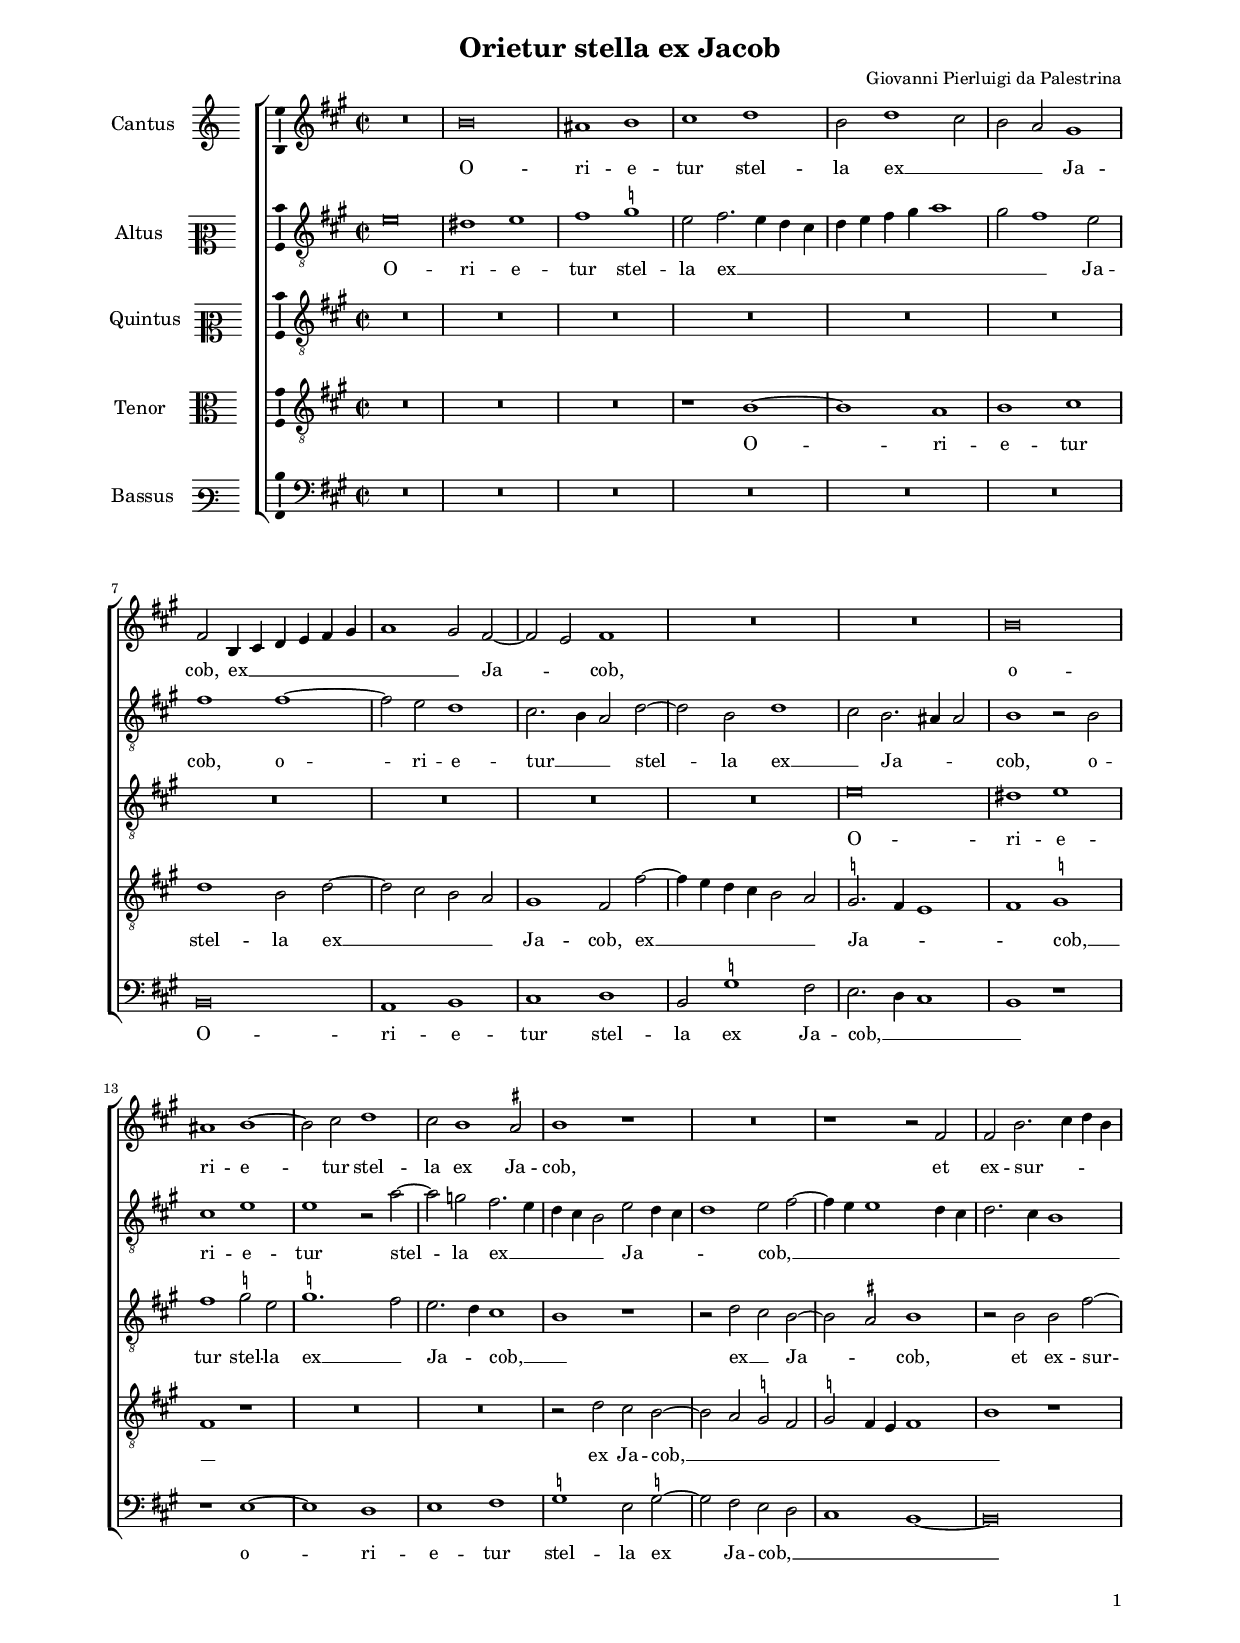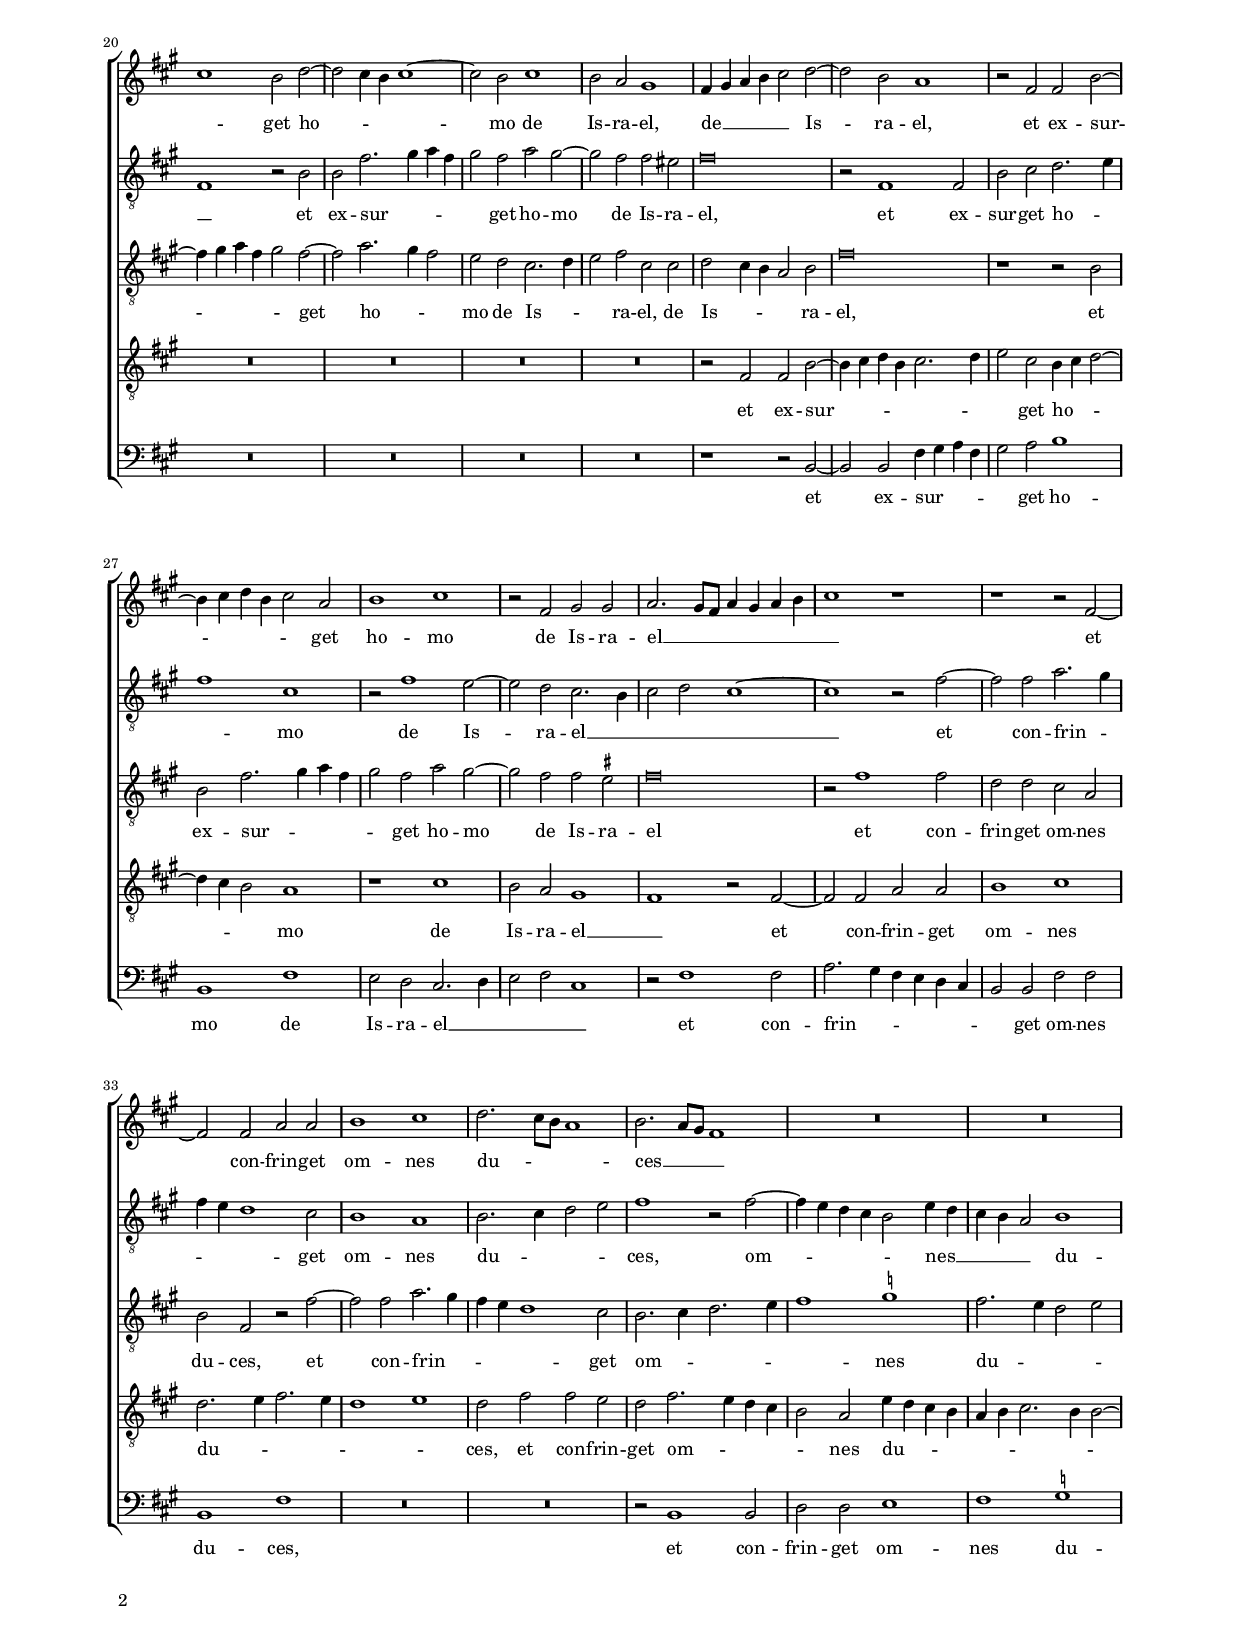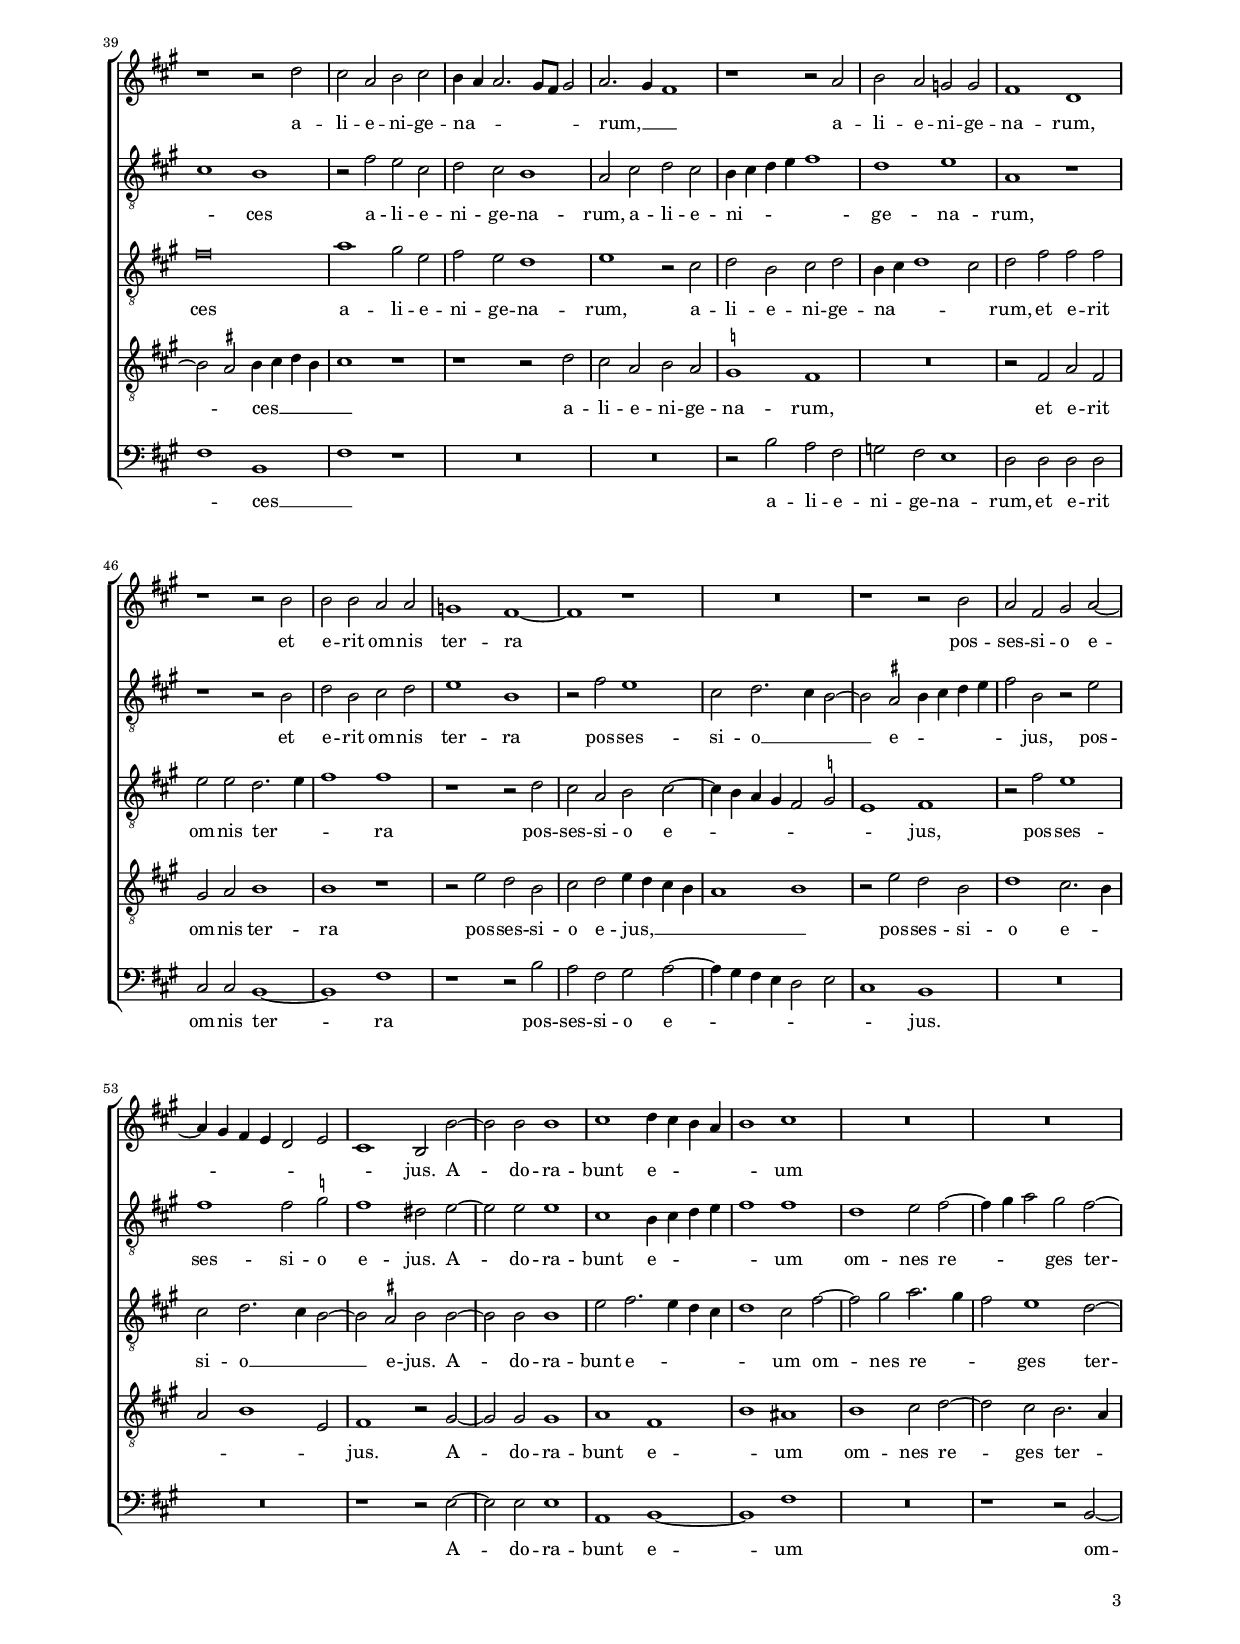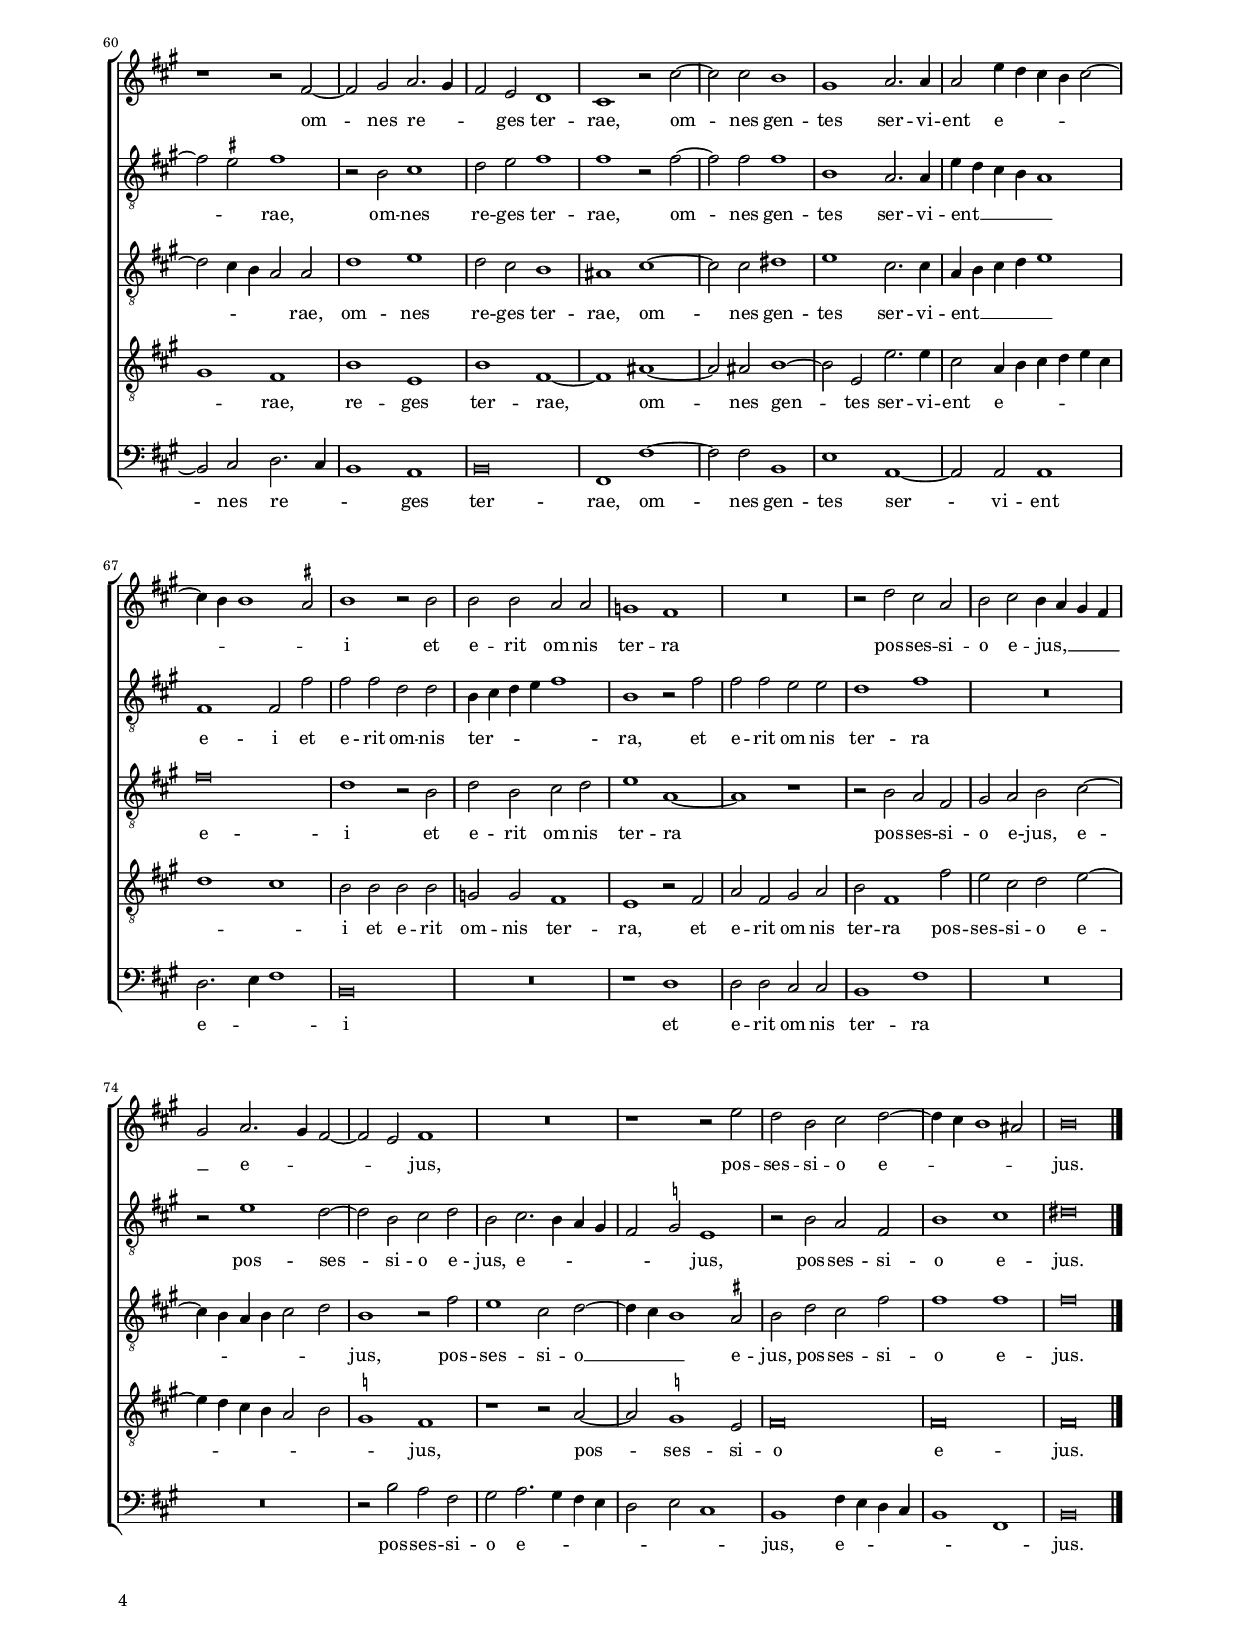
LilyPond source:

\header
{
  title="Orietur stella ex Jacob"
  composer="Giovanni Pierluigi da Palestrina"
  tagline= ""
}

\version "2.24.1"
\language deutsch
#(set-global-staff-size 15)
% #(set-default-paper-size "letter")
#(ly:set-option 'point-and-click #f)


\paper
	{
	top-margin = 1.8 \cm
	bottom-margin = 1.2 \cm
	left-margin = 2 \cm
	right-margin = 2 \cm
	ragged-bottom = ##f
	ragged-last-bottom = ##t
	print-page-number = ##f
	system-system-spacing = #'((basic-distance . 17) (minimum-distance . 14) (padding . 5) (strechability . 250))
	oddFooterMarkup=\markup   \fill-line { "" \fromproperty #'page:page-number-string }
	evenFooterMarkup=\markup  \fill-line { \fromproperty #'page:page-number-string "" }
	last-bottom-spacing = #'((basic-distance . 12) (minimum-distance . 7) (padding . 4))
	systems-per-page = 3
	page-count = 4
%	min-systems-per-page = 3
	markup-system-spacing.basic-distance = #12
%	print-all-headers = ##t
%	print-first-page-number = ##t
%	first-page-number = 1
	}

	
global = {
	\key c \major
	\time 2/2 \set Score.measureLength = #(ly:make-moment 2/1)
	\skip 1*2*80 \bar "|."
	}

	ficta = { \once \set suggestAccidentals = ##t }

	forget = #(define-music-function (music) (ly:music?) #{
		\accidentalStyle forget
		$music
		\accidentalStyle default
		#})


incipitcantus = \markup { \score {
	{
	\set Staff.instrumentName = \markup { \fontsize #1 "Cantus" }
	\key c \major
	\clef violin
	s4 \bar ""
	}
	\layout  {
	raggedright = ##t
	indent = 1.6 \cm
	line-width = 2.4\cm
	\context { \Staff \remove Time_signature_engraver }
	\override Staff.Clef.Y-extent = #'(0 . 0)
	}} \hspace #1 }

      
incipitaltus = \markup { \score {
	{
	\set Staff.instrumentName = \markup { \fontsize #1 "Altus" }
	\key c \major
	\clef mezzosoprano
	s4 \bar ""
	}
	\layout  {
	raggedright = ##t
	indent = 1.6 \cm
	line-width = 2.4\cm
	\context { \Staff \remove Time_signature_engraver }
	\override Staff.Clef.Y-extent = #'(0 . 0)
	}} \hspace #1 }

	  
incipitquintus = \markup { \score {
	{
	\set Staff.instrumentName = \markup { \fontsize #1 "Quintus" }
	\key c \major
	\clef mezzosoprano
	s4 \bar ""
	}
	\layout  {
	raggedright = ##t
	indent = 1.6 \cm
	line-width = 2.4\cm
	\context { \Staff \remove Time_signature_engraver }
	\override Staff.Clef.Y-extent = #'(0 . 0)
	}} \hspace #1 }
    

incipittenor = \markup { \score {
	{
	\set Staff.instrumentName = \markup { \fontsize #1 "Tenor" }
	\key c \major
	\clef alto
	s4 \bar ""
	}
	\layout  {
	raggedright = ##t
	indent = 1.6 \cm
	line-width = 2.4\cm
	\context { \Staff \remove Time_signature_engraver }
	\override Staff.Clef.Y-extent = #'(0 . 0)
	}} \hspace #1 }
      
  
      
incipitbassus = \markup { \score {
	{
	\set Staff.instrumentName = \markup { \fontsize #1 "Bassus" }
	\key c \major
	\clef varbaritone
	s4 \bar ""
	}
	\layout  {
	raggedright = ##t
	indent = 1.6 \cm
	line-width = 2.4\cm
	\context { \Staff \remove Time_signature_engraver }
	\override Staff.Clef.Y-extent = #'(0 . 0)
	}} \hspace #1 }


cantus =  \relative c''
	{
	R\breve
	d\breve
	cis1 d
	e1 f
%5
	d2 f1 e2 |
	d2 c h1
	a2 d,4 e f g a h
	c1 h2 a~
	a2 g a1
%10
	R\breve |
	R\breve
	d\breve
	cis1 d~
	d2 e f1
%15
	e2 d1 \ficta cis2 |
	d1 r
	R\breve
	r1 r2 a
	a2 d2. e4 f d
%20
	e1 d2 f~ |
	f2 e4 d e1~
	e2 d e1
	d2 c h1
	a4 h c d e2 f~
%25
	f2 d c1 |
	r2 a a d~
	d4 e f d e2 c
	d1 e
	r2 a, h h
%30
	c2. h8 a c4 h c d |
	e1 r
	r1 r2 a,~
	a2 a c c
	d1 e
%35
	f2. e8 d c1 |
	d2. c8 h a1
	R\breve
	R\breve
	r1 r2 f'
%40
	e2 c d e |
	d4 c c2. h8 a h2
	c2. h4 a1
	r1 r2 c
	d2 c b b
%45
	a1 f |
	r1 r2 d'
	d2 d c c
	b1 a~
	a1 r
%50
	R\breve |
	r1 r2 d
	c2 a h c~
	c4 h a g f2 g
	e1 d2 d'~
%55
	d2 d d1 |
	e1 f4 e d c
	d1 e
	R\breve
	R\breve
%60
	r1 r2 a,~ |
	a2 h c2. h4
	a2 g f1
	e1 r2 e'~
	e2 e d1
%65
	h1 c2. c4 |
	c2 g'4 f e d e2~
	e4 d d1 \ficta cis2
	d1 r2 d
	d2 d c c
%70
	b1 a |
	R\breve
	r2 f' e c
	d2 e d4 c h a
	h2 c2. h4 a2~
%75
	a2 g a1 |
	R\breve
	r1 r2 g'
	f2 d e f~
	f4 e d1 cis2
%80
	d\breve |
	}


altus =  \relative c'
	{
	g'\breve
	fis1 g
	a1 \ficta b
	g2 a2. g4 f e
%5
	f4 g a h c1 |
	h2 a1 g2
	a1 a~
	a2 g f1
	e2. d4 c2 f~
%10
	f2 d f1 |
	e2 d2. cis4 cis2
	d1 r2 d
	e1 g
	g1 r2 c~
%15
	c2 b a2. g4 |
	f4 e d2 g f4 e
	f1 g2 a~
	a4 g g1 f4 e
	f2. e4 d1
%20
	a1 r2 d |
	d2 a'2. h4 c a
	h2 a c h~
	h2 a a gis
	a\breve
%25
	r2 a,1 a2 |
	d2 e f2. g4
	a1 e
	r2 a1 g2~
	g2 f e2. d4
%30
	e2 f e1~ |
	e1 r2 a~
	a2 a c2. h4
	a4 g f1 e2
	d1 c
%35
	d2. e4 f2 g |
	a1 r2 a~
	a4 g f e d2 g4 f
	e4 d c2 d1
	e1 d
%40
	r2 a' g e |
	f2 e d1
	c2 e f e
	d4 e f g a1
	f1 g
%45
	c,1 r |
	r1 r2 d
	f2 d e f
	g1 d
	r2 a' g1
%50
	e2 f2. e4 d2~ |
	d2 \ficta cis d4 e f g
	a2 d, r g
	a1 a2 \ficta b
	a1 fis2 g~
%55
	g2 g g1 |
	e1 d4 e f g
	a1 a
	f1 g2 a~
	a4 h c2 h a~
%60
	a2 \ficta gis a1 |
	r2 d, e1
	f2 g a1
	a1 r2 a~ |
	a2 a a1
%65
	d,1 c2. c4 |
	g'4 f e d c1
	a1 a2 a'
	a2 a f f
	d4 e f g a1
%70
	d,1 r2 a' |
	a2 a g g
	f1 a
	R\breve
	r2 g1 f2~
%75
	f2 d e f |
	d2 e2. d4 c h
	a2 \ficta b g1
	r2 d' c a
	d1 e
%80
	fis\breve |
	}


quintus =  \relative c'
	{
	R\breve
	R\breve
	R\breve
	R\breve
%5
	R\breve |
	R\breve
	R\breve
	R\breve
	R\breve
%10
	R\breve |
	g'\breve
	fis1 g
	a1 \ficta b2 g
	\ficta b1. a2
%15
	g2. f4 e1 |
	d1 r
	r2 f e d~
	d2 \ficta cis d1
	r2 d d a'~
%20
	a4 h c a h2 a~ |
	a2 c2. h4 a2
	g2 f e2. f4
	g2 a e e
	f2 e4 d c2 d
%25
	a'\breve |
	r1 r2 d,
	d2 a'2. h4 c a
	h2 a c h~
	h2 a a \ficta gis
%30
	a\breve |
	r2 a1 a2
	f2 f e c
	d2 a r2 a'~
	a2 a c2. h4
%35
	a4 g f1 e2 |
	d2. e4 f2. g4
	a1 \ficta b
	a2. g4 f2 g
	a\breve
%40
	c1 h2 g |
	a2 g f1
	g1 r2 e
	f2 d e f
	d4 e f1 e2
%45
	f2 a a a |
	g2 g f2. g4
	a1 a
	r1 r2 f
	e2 c d e~
%50
	e4 d c h a2 \ficta b |
	g1 a
	r2 a' g1
	e2 f2. e4 d2~
	d2 \ficta cis d d~
%55
	d2 d d1 |
	g2 a2. g4 f e
	f1 e2 a~
	a2 h c2. h4
	a2 g1 f2~
%60
	f2 e4 d c2 c |
	f1 g
	f2 e d1
	cis1 e~
	e2 e fis1
%65
	g1 e2. e4 |
	c4 d e f g1
	a\breve
	f1 r2 d
	f2 d e f
%70
	g1 c,~ |
	c1 r
	r2 d c a
	h2 c d e~
	e4 d c d e2 f
%75
	d1 r2 a' |
	g1 e2 f~
	f4 e d1 \ficta cis2
	d2 f e a
	a1 a
%80
	a\breve |
	}


tenor  =  \relative c'
	{
	R\breve
	R\breve
	R\breve
	r1 d~
%5
	d1 c |
	d1 e
	f1 d2 f~
	f2 e d c
	h1 a2 a'~
%10
	a4 g f e d2 c |
	\ficta b2. a4 g1
	a1 \ficta b
	a1 r
	R\breve
%15
	R\breve |
	r2 f' e d~
	d2 c \ficta b a
	\ficta b2 a4 g a1
	d1 r
%20
	R\breve |
	R\breve
	R\breve
	R\breve
	r2 a a d~
%25
	d4 e f d e2. f4 |
	g2 e d4 e f2~
	f4 e d2 c1
	r1 e
	d2 c h1
%30
	a1 r2 a~ |
	a2 a c c
	d1 e
	f2. g4 a2. g4
	f1 g
%35
	f2 a a g |
	f2 a2. g4 f e
	d2 c g'4 f e d
	c4 d e2. d4 d2~
	d2 \ficta cis d4 e f d
%40
	e1 r |
	r1 r2 f
	e2 c d c
	\ficta b1 a
	R\breve
%45
	r2 a c a |
	h2 c d1
	d1 r
	r2 g f d
	e2 f g4 f e d
%50
	c1 d |
	r2 g f d
	f1 e2. d4
	c2 d1 g,2
	a1 r2 h~
%55
	h2 h h1 |
	c1 a
	d1 cis
	d1 e2 f~
	f2 e d2. c4
%60
	h1 a |
	d1 g,
	d'1 a~
	a1 cis~
	cis2 cis d1~
%65
	d2 g, g'2. g4 |
	e2 c4 d e f g e
	f1 e
	d2 d d d
	b2 b a1
%70
	g1 r2 a |
	c2 a h c
	d2 a1 a'2
	g2 e f g~
	g4 f e d c2 d
%75
	\ficta b1 a |
	r1 r2 c~
	c2 \ficta b1 g2
	a\breve
	a\breve
%80
	a\breve |
	}


bassus  =  \relative c
	{
	R\breve
	R\breve
	R\breve
	R\breve
%5
	R\breve |
	R\breve
	d\breve
	c1 d
	e1 f
%10
	d2 \ficta b'1 a2 |
	g2. f4 e1
	d1 r
	r1 g~
	g1 f
%15
	g1 a |
	\ficta b1 g2 \ficta b!2~ |
	\ficta b2 a g f
	e1 d~
	d\breve
%20
	R\breve |
	R\breve
	R\breve
	R\breve
	r1 r2 d~
%25
	d2 d a'4 h c a |
	h2 c d1
	d,1 a'
	g2 f e2. f4
	g2 a e1
%30
	r2 a1 a2 |
	c2. h4 a g f e 
	d2 d a' a
	d,1 a'
	R\breve
%35
	R\breve |
	r2 d,1 d2
	f2 f g1
	a1 \ficta b
	a1 d,
%40
	a'1 r |
	R\breve
	R\breve
	r2 d c a
	b2 a g1
%45
	f2 f f f |
	e2 e d1~
	d1 a'
	r1 r2 d
	c2 a h c~
%50
	c4 h a g f2 g |
	e1 d
	R\breve
	R\breve
	r1 r2 g~
%55
	g2 g g1 |
	c,1 d~
	d1 a'
	R\breve
	r1 r2 d,~
%60
	d2 e f2. e4 |
	d1 c
	d\breve
	a1 a'~
	a2 a d,1
%65
	g1 c,~ |
	c2 c c1
	f2. g4 a1
	d,\breve
	R\breve
%70
	r1 f |
	f2 f e e
	d1 a'
	R\breve
	R\breve
%75
	r2 d c a |
	h2 c2. h4 a g
	f2 g e1
	d1 a'4 g f e
	d1 a
%80
	d\breve |
	}


lyricscantus = \lyricmode {
	O -- ri -- e -- tur stel -- la ex __ _ _ _ Ja -- cob,
	ex __ _ _ _ _ _ _ _ Ja -- _ cob,
	o -- ri -- e -- tur stel -- la ex Ja -- cob,
	et ex -- sur -- _ _ _ _ get ho -- _ _ _ mo de Is -- ra -- el,
	de __ _ _ _ _ Is -- ra -- el,
	et ex -- sur -- _ _ _ _ get ho -- mo de Is -- ra -- el __ _ _ _ _ _ _ _
	et con -- frin -- get om -- nes du -- _ _ _ ces __ _ _ _
	a -- li -- e -- ni -- ge -- na -- _ _ _ _ _ rum, __ _ _
	a -- li -- e -- ni -- ge -- na -- rum,
	et e -- rit om -- nis ter -- ra pos -- ses -- si -- o e -- _ _ _ _ _ _ jus.
	A -- do -- ra -- bunt e -- _ _ _ _ um om -- nes re -- _ _ ges ter -- rae,
	om -- nes gen -- tes ser -- vi -- ent e -- _ _ _ _ _ _ _ i
	et e -- rit om -- nis ter -- ra
	pos -- ses -- si -- o e -- jus, __ _ _ _ _
	e -- _ _ _ jus,
	pos -- ses -- si -- o e -- _ _ _ jus.
	}


lyricsaltus = \lyricmode {
	O -- ri -- e -- tur stel -- la ex __ _ _ _ _ _ _ _ _ _ _ Ja -- cob,
	o -- ri -- e -- tur __ _ _ stel -- la ex __ _ Ja -- _ _ cob,
	o -- ri -- e -- tur stel -- la ex __ _ _ _ _ Ja -- _ _ _ cob, __ _ _ _ _ _ _ _ _ _
	et ex -- sur -- _ _ _ _ get ho -- mo de Is -- ra -- el,
	et ex -- sur -- get ho -- _ _ mo de Is -- ra -- el __ _ _ _ _
	et con -- frin -- _ _ _ _ get om -- nes du -- _ _ _ ces,
	om -- _ _ _ _ nes __ _ _ _ _ du -- _ ces a -- li -- e -- ni -- ge -- na -- rum,
	a -- li -- e -- ni -- _ _ _ _ ge -- na -- rum,
	et e -- rit om -- nis ter -- ra pos -- ses -- si -- o __ _ _ e -- _ _ _ _ _ jus,
	pos -- ses -- si -- o e -- jus.
	A -- do -- ra -- bunt e -- _ _ _ _ um om -- nes re -- _ _ ges ter -- _ rae,
	om -- nes re -- ges ter -- rae,
	om -- nes gen -- tes ser -- vi -- ent __ _ _ _ _ e -- i
	et e -- rit om -- nis ter -- _ _ _ _ ra,
	et e -- rit om -- nis ter -- ra
	pos -- ses -- si -- o e -- jus,
	e -- _ _ _ _ _ jus,
	pos -- ses -- si -- o e -- jus.
	}


lyricsquintus = \lyricmode {
	O -- ri -- e -- tur stel -- la ex __ _ Ja -- _ cob, __ _
	ex __ _ Ja -- _ cob,
	et ex -- sur -- _ _ _ _ get ho -- _ _ mo de Is -- _ _ ra -- el,
	de Is -- _ _ _ ra -- el,
	et ex -- sur -- _ _ _ _ get ho -- mo de Is -- ra -- el
	et con -- frin -- get om -- nes du -- ces,
	et con -- frin -- _ _ _ _ get om -- _ _ _ _ nes du -- _ _ _ ces 
	a -- li -- e -- ni -- ge -- na -- rum,
	a -- li -- e -- ni -- ge -- na -- _ _ _ rum,
	et e -- rit om -- nis ter -- _ _ ra pos -- ses -- si -- o e -- _ _ _ _ _ _ jus,
	pos -- ses -- si -- o __ _ _ e -- jus.
	A -- do -- ra -- bunt e -- _ _ _ _ um om -- nes re -- _ _ ges ter -- _ _ _ rae,
	om -- nes re -- ges ter -- rae,
	om -- nes gen -- tes ser -- vi -- ent __ _ _ _ _ e -- i
	et e -- rit om -- nis ter -- ra
	pos -- ses -- si -- o e -- jus,
	e -- _ _ _ _ _ jus,
	pos -- ses -- si -- o __ _ _ e -- jus,
	pos -- ses -- si -- o e -- jus.
	}


lyricstenor = \lyricmode {
	O -- ri -- e -- tur stel -- la ex __ _ _ _ Ja -- cob,
	ex __ _ _ _ _ _ Ja -- _ _ _ cob, __ _
	ex Ja -- cob, __ _ _ _ _ _ _ _ _
	et ex -- sur -- _ _ _ _ _ _ get ho -- _ _ _ _ mo de Is -- ra -- el __ _
	et con -- frin -- get om -- nes du -- _ _ _ _ _ ces,
	et con -- frin -- get
	om -- _ _ _ _ nes du -- _ _ _ _ _ _ _ _ _ ces __ _ _ _ _ a -- li -- e -- ni -- ge -- na -- rum,
	et e -- rit om -- nis ter -- ra pos -- ses -- si -- o e -- jus, __ _ _ _ _ _ 
	pos -- ses -- si -- o e -- _ _ _ _ jus.
	A -- do -- ra -- bunt e -- _ um om -- nes re -- ges ter -- _ _ rae,
	re -- ges ter -- rae,
	om -- nes gen -- tes ser -- vi -- ent e -- _ _ _ _ _ _ _ i
	et e -- rit om -- nis ter -- ra,
	et e -- rit om -- nis ter -- ra
	pos -- ses -- si -- o e -- _ _ _ _ _ _ jus,
	pos -- ses -- si -- o e -- jus.
	}


lyricsbassus = \lyricmode {
	O -- ri -- e -- tur stel -- la ex Ja -- cob, __ _ _ _ 
	o -- ri -- e -- tur stel -- la ex Ja -- cob, __ _ _ _
	et ex -- sur -- _ _ _ _ get ho -- mo de Is -- ra -- el __ _ _ _ _
	et con -- frin -- _ _ _ _ _ _ get om -- nes du -- ces,
	et con -- frin -- get om -- nes du -- _ ces __ _
	a -- li -- e -- ni -- ge -- na -- rum,
	et e -- rit om -- nis ter -- ra pos -- ses -- si -- o e -- _ _ _ _ _ _ jus.
	A -- do -- ra -- bunt e -- um om -- nes re -- _ _ ges ter -- rae,
	om -- nes gen -- tes ser -- vi -- ent e -- _ _ i
	et e -- rit om -- nis ter -- ra
	pos -- ses -- si -- o e -- _ _ _ _ _ _ jus,
	e -- _ _ _ _ _ jus.
	}


\score
{  
	\transpose c a, {
	\new ChoirStaff \with { \override StaffGrouper.staff-staff-spacing.basic-distance = #12 }
	<<

	\new Staff << \global
	\new Voice="v1" {
		\set Staff.instrumentName=\incipitcantus
%		\set Staff.instrumentName= "S"
		\set Staff.midiInstrument = "reed organ"
		\clef violin
		\cantus }
	\new Lyrics \lyricsto "v1" {\lyricscantus }
	>>


	\new Staff << \global
	\new Voice="v2" {
		\set Staff.instrumentName=\incipitaltus
%		\set Staff.instrumentName= "A"
		\set Staff.midiInstrument = "reed organ"
		\clef "G_8" % violin
		\altus}
	\new Lyrics \lyricsto "v2" {\lyricsaltus }
	>>


	\new Staff << \global
	\new Voice="v5" {
		\set Staff.instrumentName=\incipitquintus
%		\set Staff.instrumentName= "Q"
		\set Staff.midiInstrument = "reed organ"
		\clef "G_8" % violin
		\quintus}
	\new Lyrics \lyricsto "v5" {\lyricsquintus }
	>>


	\new Staff << \global
	\new Voice="v3" {
		\set Staff.instrumentName=\incipittenor
%		\set Staff.instrumentName= "T"
		\set Staff.midiInstrument = "reed organ"
		\clef "G_8"
		\tenor }
	\new Lyrics \lyricsto "v3" {\lyricstenor }
	>>


	\new Staff << \global
	\new Voice="v4" {
		\set Staff.instrumentName=\incipitbassus
%		\set Staff.instrumentName= "B"
		\set Staff.midiInstrument = "reed organ"
		\clef bass 
		\bassus }
	\new Lyrics \lyricsto "v4" {\lyricsbassus}
	>>

	>>
	} % transpose

	\layout
	{
	indent = 2.5\cm
	\context { \Lyrics \override VerticalAxisGroup.nonstaff-relatedstaff-spacing.padding = #1.4 }
%	\context { \Lyrics \override LyricText.font-size = #1 }
	\context { \Staff \override TimeSignature.break-visibility = #end-of-line-invisible }
	\context { \Staff \consists Ambitus_engraver }
	\context { \Score \override BarNumber.padding = #2 }
	\context { \Voice \override NoteHead.style = #'baroque }
	}

\midi
	{
	\tempo 2 = 90
	}

}


% EOF
